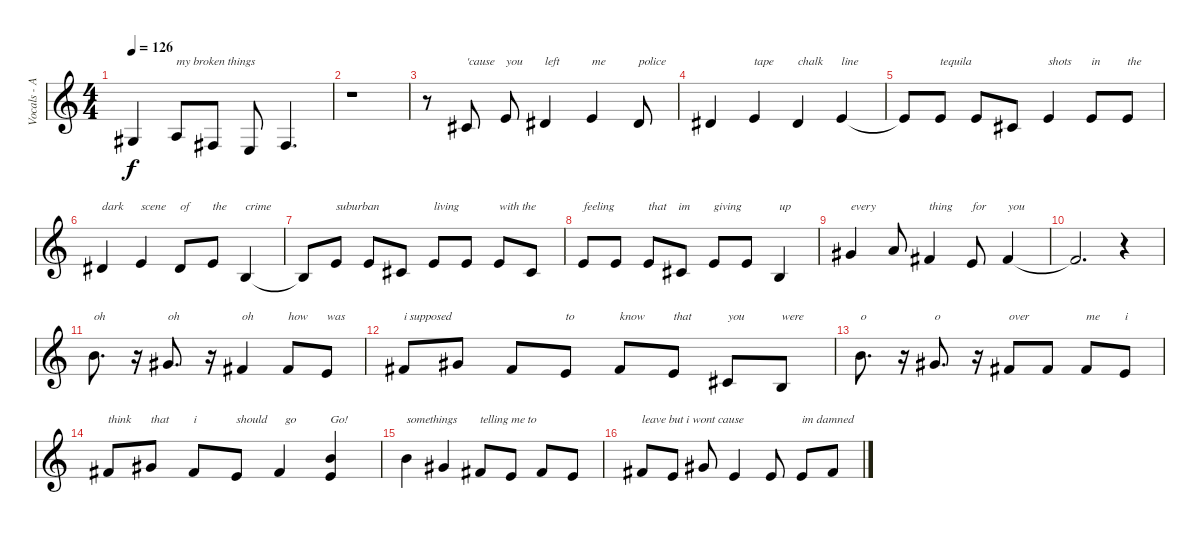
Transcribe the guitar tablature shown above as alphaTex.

\track ("Vocals - Alex" "Vocals - A") {instrument oboe}
\staff {score}
\tuning (E4 B3 G3 D3 A2 E2) {hide}
\ts (4 4)
\tempo 126
\clef g2
\ks c
1.3{t}.4{dy f} 2.3.8{txt "my broken things"} 4.4.8 2.4.8 4.4.4{d} |
r.1 |
r.8 2.2.8{txt "'cause"} 0.1.8{txt "you"} 4.2.4{txt "left"} 0.1.4{txt "me"} 4.2.8{txt "police"} |
4.2.4 0.1.4{txt "tape"} 4.2.4{txt "chalk"} 0.1.4{txt "line"} |
0.1{t}.8 0.1.8{txt "tequila"} 0.1.8 2.2.8 0.1.4{txt "shots"} 0.1.8{txt "in"} 0.1.8{txt "the"} |
4.2.4{txt "dark"} 0.1.4{txt "scene"} 4.2.8{txt "of"} 0.1.8{txt "the "} 0.2.4{txt "crime"} |
0.2{t}.8 0.1.8{txt "suburban "} 0.1.8 2.2.8 0.1.8{txt "living"} 0.1.8 0.1.8{txt "with the"} 2.2.8 |
0.1.8{txt "feeling"} 0.1.8 0.1.8{txt "that    im"} 2.2.8 0.1.8{txt "giving"} 0.1.8 0.2.4{txt "up"} |
4.1.4{txt "every"} 5.1.8 2.1.4{txt "thing"} 0.1.8{txt "for "} 2.1.4{txt "you"} |
2.1{t}.2{d} r.4 |
7.1.8{d txt "oh "} r.16 9.2.8{d txt "oh"} r.16 7.2.4{txt "oh"} 7.2.8{txt "how "} 5.2.8{txt "was"} |
7.2.8{txt "i supposed"} 4.1.8 2.1.8 0.1.8{txt "to"} 2.1.8{txt "know"} 0.1.8{txt "that"} 2.2.8{txt "you"} 0.2.8{txt "were"} |
7.1.8{d txt "o "} r.16 4.1.8{d txt "o"} r.16 2.1.8{txt "over"} 2.1.8 2.1.8{txt "me "} 0.1.8{txt "i"} |
7.2.8{txt "think"} 4.1.8{txt "that"} 2.1.8{txt "i"} 0.1.8{txt "should "} 2.1.4{txt "  go"} (7.1 5.2).4{txt "Go!"} |
7.1.4{txt "somethings"} 4.1.4 2.1.8{txt "telling me to"} 0.1.8 2.1.8 0.1.8 |
2.1.8{txt "leave but i wont cause"} 0.1.8 4.1.8 0.1.4 0.1.8 0.1.8{txt "im damned"} 2.1.8
